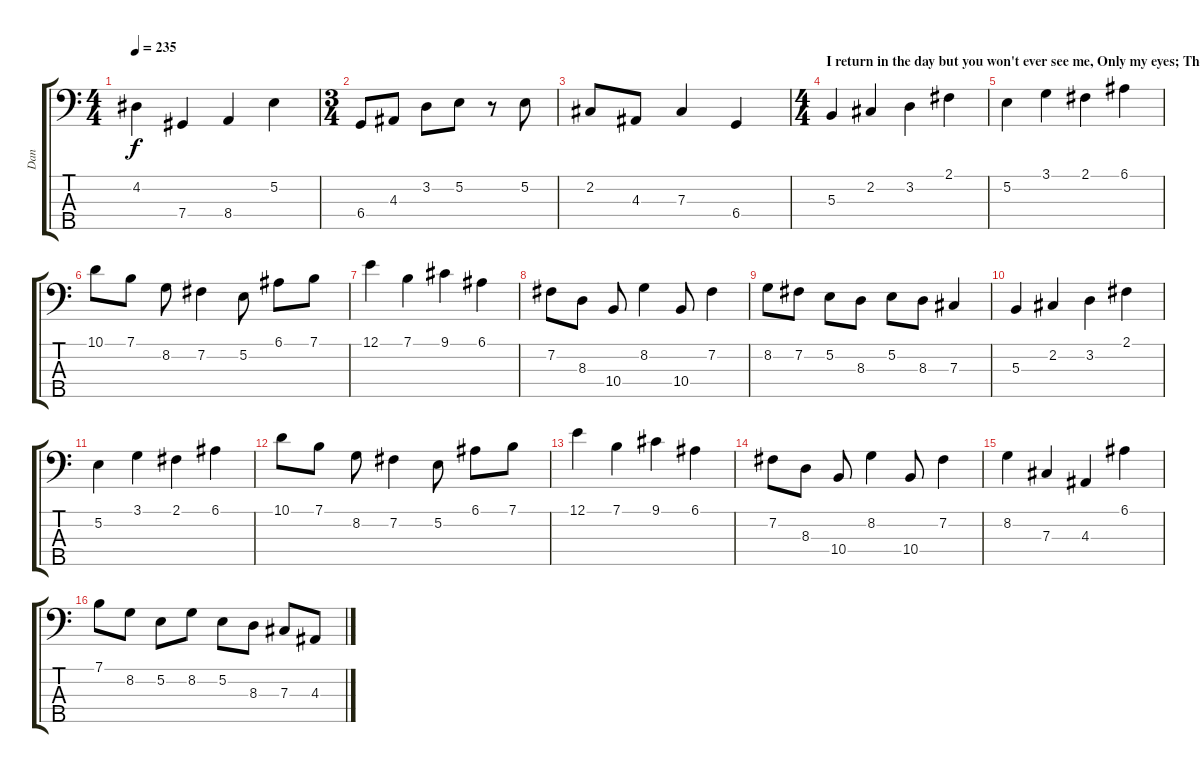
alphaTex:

\track ("Dan" "Dan") {instrument electricbasspick}
\staff {score tabs}
\tuning (E2 B1 Gb1 Db1 Ab0) {hide}
\ts (4 4)
\tempo 235
\clef f4
\ks c
4.2.4{dy f} 7.4.4 8.4.4 5.2.4 |
\ts (3 4)
6.4.8 4.3.8 3.2.8 5.2.8 r.8 5.2.8 |
2.2.8 4.3.8 7.3.4 6.4.4 |
\ts (4 4)
\section ("" "I return in the day but you won't ever see me, Only my eyes; The blaring yellow sphere; A sharp distÿ\u0000\u0000\u0000ˆ]—\u000fH\u0005Ê\u000eTV screen you stare at night after night")
5.3.4 2.2.4 3.2.4 2.1.4 |
5.2.4 3.1.4 2.1.4 6.1.4 |
10.1.8 7.1.8 8.2.8 7.2.4 5.2.8 6.1.8 7.1.8 |
12.1.4 7.1.4 9.1.4 6.1.4 |
7.2.8 8.3.8 10.4.8 8.2.4 10.4.8 7.2.4 |
8.2.8 7.2.8 5.2.8 8.3.8 5.2.8 8.3.8 7.3.4 |
5.3.4 2.2.4 3.2.4 2.1.4 |
5.2.4 3.1.4 2.1.4 6.1.4 |
10.1.8 7.1.8 8.2.8 7.2.4 5.2.8 6.1.8 7.1.8 |
12.1.4 7.1.4 9.1.4 6.1.4 |
7.2.8 8.3.8 10.4.8 8.2.4 10.4.8 7.2.4 |
8.2.4 7.3.4 4.3.4 6.1.4 |
7.1.8 8.2.8 5.2.8 8.2.8 5.2.8 8.3.8 7.3.8 4.3.8
